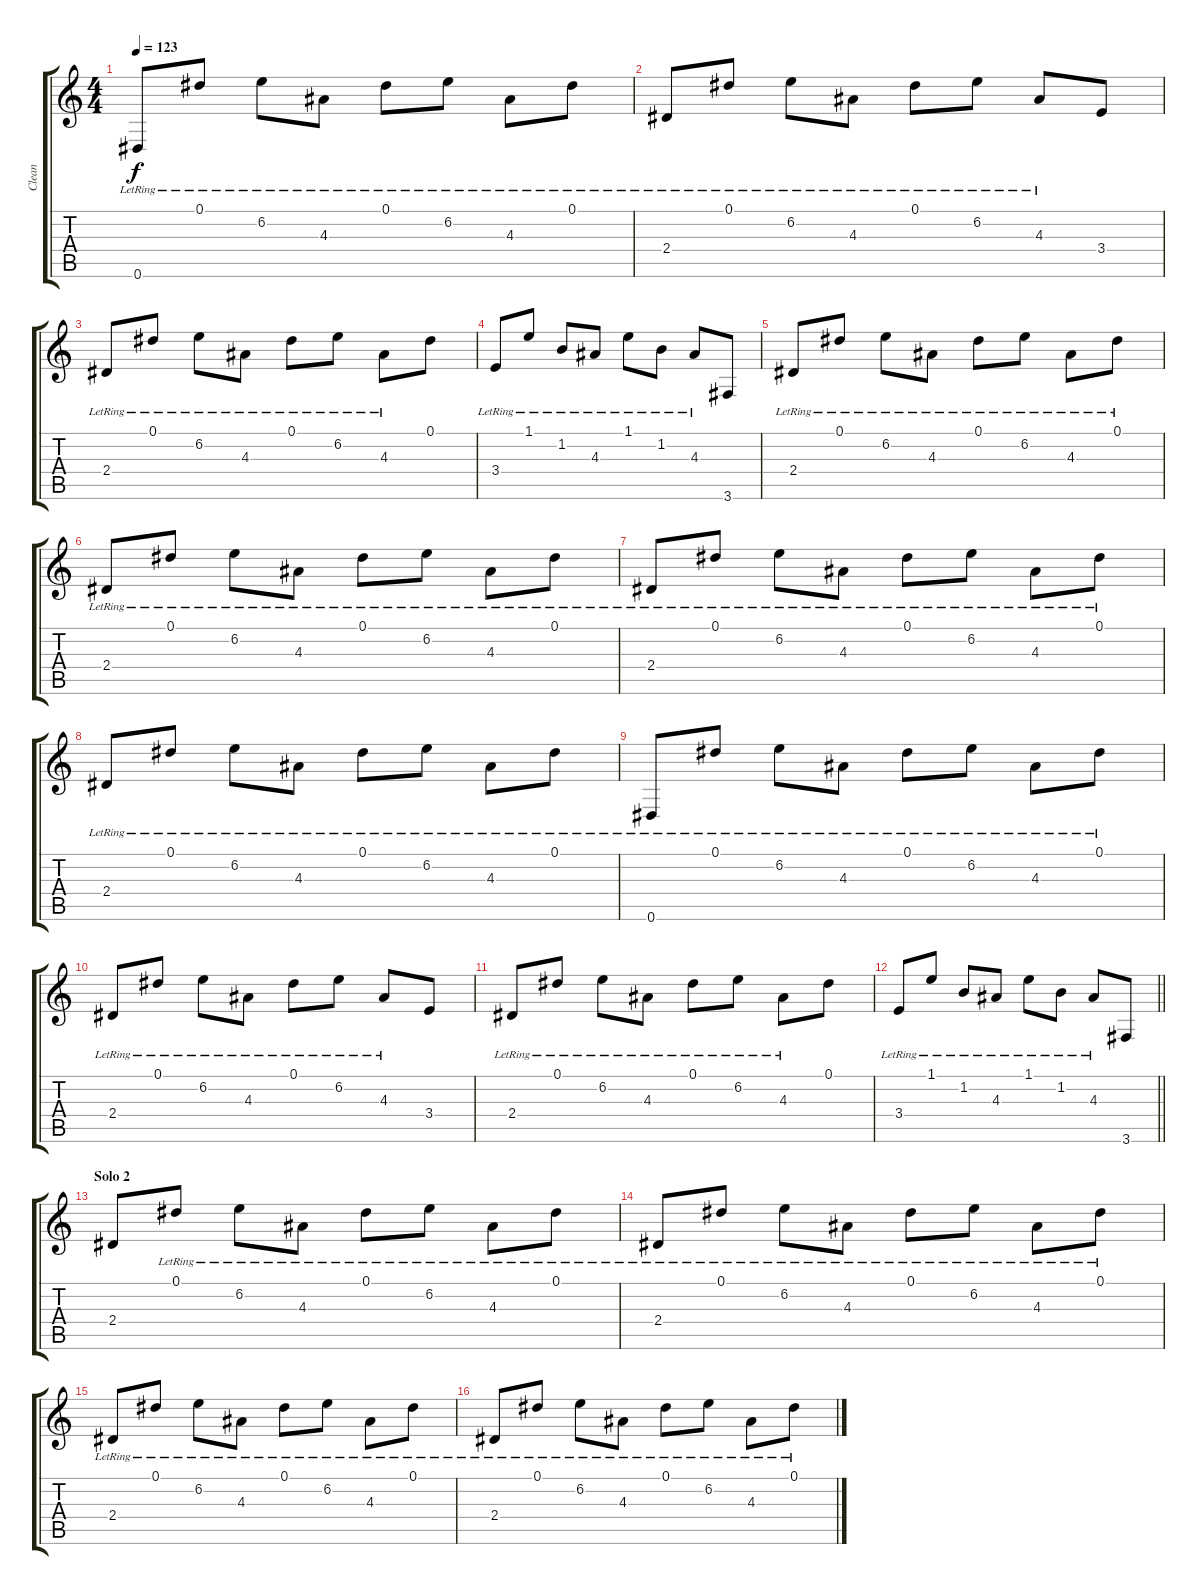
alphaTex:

\track ("Clean" "Clean") {instrument acousticguitarsteel}
\staff {score tabs}
\tuning (Eb4 Bb3 Gb3 Db3 Ab2 Eb2) {hide}
\ts (4 4)
\tempo 123
\clef g2
\ks c
0.6{lr}.8{dy f} 0.1{lr}.8 6.2{lr}.8 4.3{lr}.8 0.1{lr}.8 6.2{lr}.8 4.3{lr}.8 0.1{lr}.8 |
2.4{lr}.8 0.1{lr}.8 6.2{lr}.8 4.3{lr}.8 0.1{lr}.8 6.2{lr}.8 4.3{lr}.8 3.4.8 |
2.4{lr}.8 0.1{lr}.8 6.2{lr}.8 4.3{lr}.8 0.1{lr}.8 6.2{lr}.8 4.3{lr}.8 0.1.8 |
3.4{lr}.8 1.1{lr}.8 1.2{lr}.8 4.3{lr}.8 1.1{lr}.8 1.2{lr}.8 4.3{lr}.8 3.6.8 |
2.4{lr}.8 0.1{lr}.8 6.2{lr}.8 4.3{lr}.8 0.1{lr}.8 6.2{lr}.8 4.3{lr}.8 0.1{lr}.8 |
2.4{lr}.8 0.1{lr}.8 6.2{lr}.8 4.3{lr}.8 0.1{lr}.8 6.2{lr}.8 4.3{lr}.8 0.1{lr}.8 |
2.4{lr}.8 0.1{lr}.8 6.2{lr}.8 4.3{lr}.8 0.1{lr}.8 6.2{lr}.8 4.3{lr}.8 0.1{lr}.8 |
2.4{lr}.8 0.1{lr}.8 6.2{lr}.8 4.3{lr}.8 0.1{lr}.8 6.2{lr}.8 4.3{lr}.8 0.1{lr}.8 |
0.6{lr}.8 0.1{lr}.8 6.2{lr}.8 4.3{lr}.8 0.1{lr}.8 6.2{lr}.8 4.3{lr}.8 0.1{lr}.8 |
2.4{lr}.8 0.1{lr}.8 6.2{lr}.8 4.3{lr}.8 0.1{lr}.8 6.2{lr}.8 4.3{lr}.8 3.4.8 |
2.4{lr}.8 0.1{lr}.8 6.2{lr}.8 4.3{lr}.8 0.1{lr}.8 6.2{lr}.8 4.3{lr}.8 0.1.8 |
\barLineRight lightlight
3.4{lr}.8 1.1{lr}.8 1.2{lr}.8 4.3{lr}.8 1.1{lr}.8 1.2{lr}.8 4.3{lr}.8 3.6.8 |
\section ("" "Solo 2")
2.4.8 0.1{lr}.8 6.2{lr}.8 4.3{lr}.8 0.1{lr}.8 6.2{lr}.8 4.3{lr}.8 0.1{lr}.8 |
2.4{lr}.8 0.1{lr}.8 6.2{lr}.8 4.3{lr}.8 0.1{lr}.8 6.2{lr}.8 4.3{lr}.8 0.1{lr}.8 |
2.4{lr}.8 0.1{lr}.8 6.2{lr}.8 4.3{lr}.8 0.1{lr}.8 6.2{lr}.8 4.3{lr}.8 0.1{lr}.8 |
2.4{lr}.8 0.1{lr}.8 6.2{lr}.8 4.3{lr}.8 0.1{lr}.8 6.2{lr}.8 4.3{lr}.8 0.1{lr}.8
